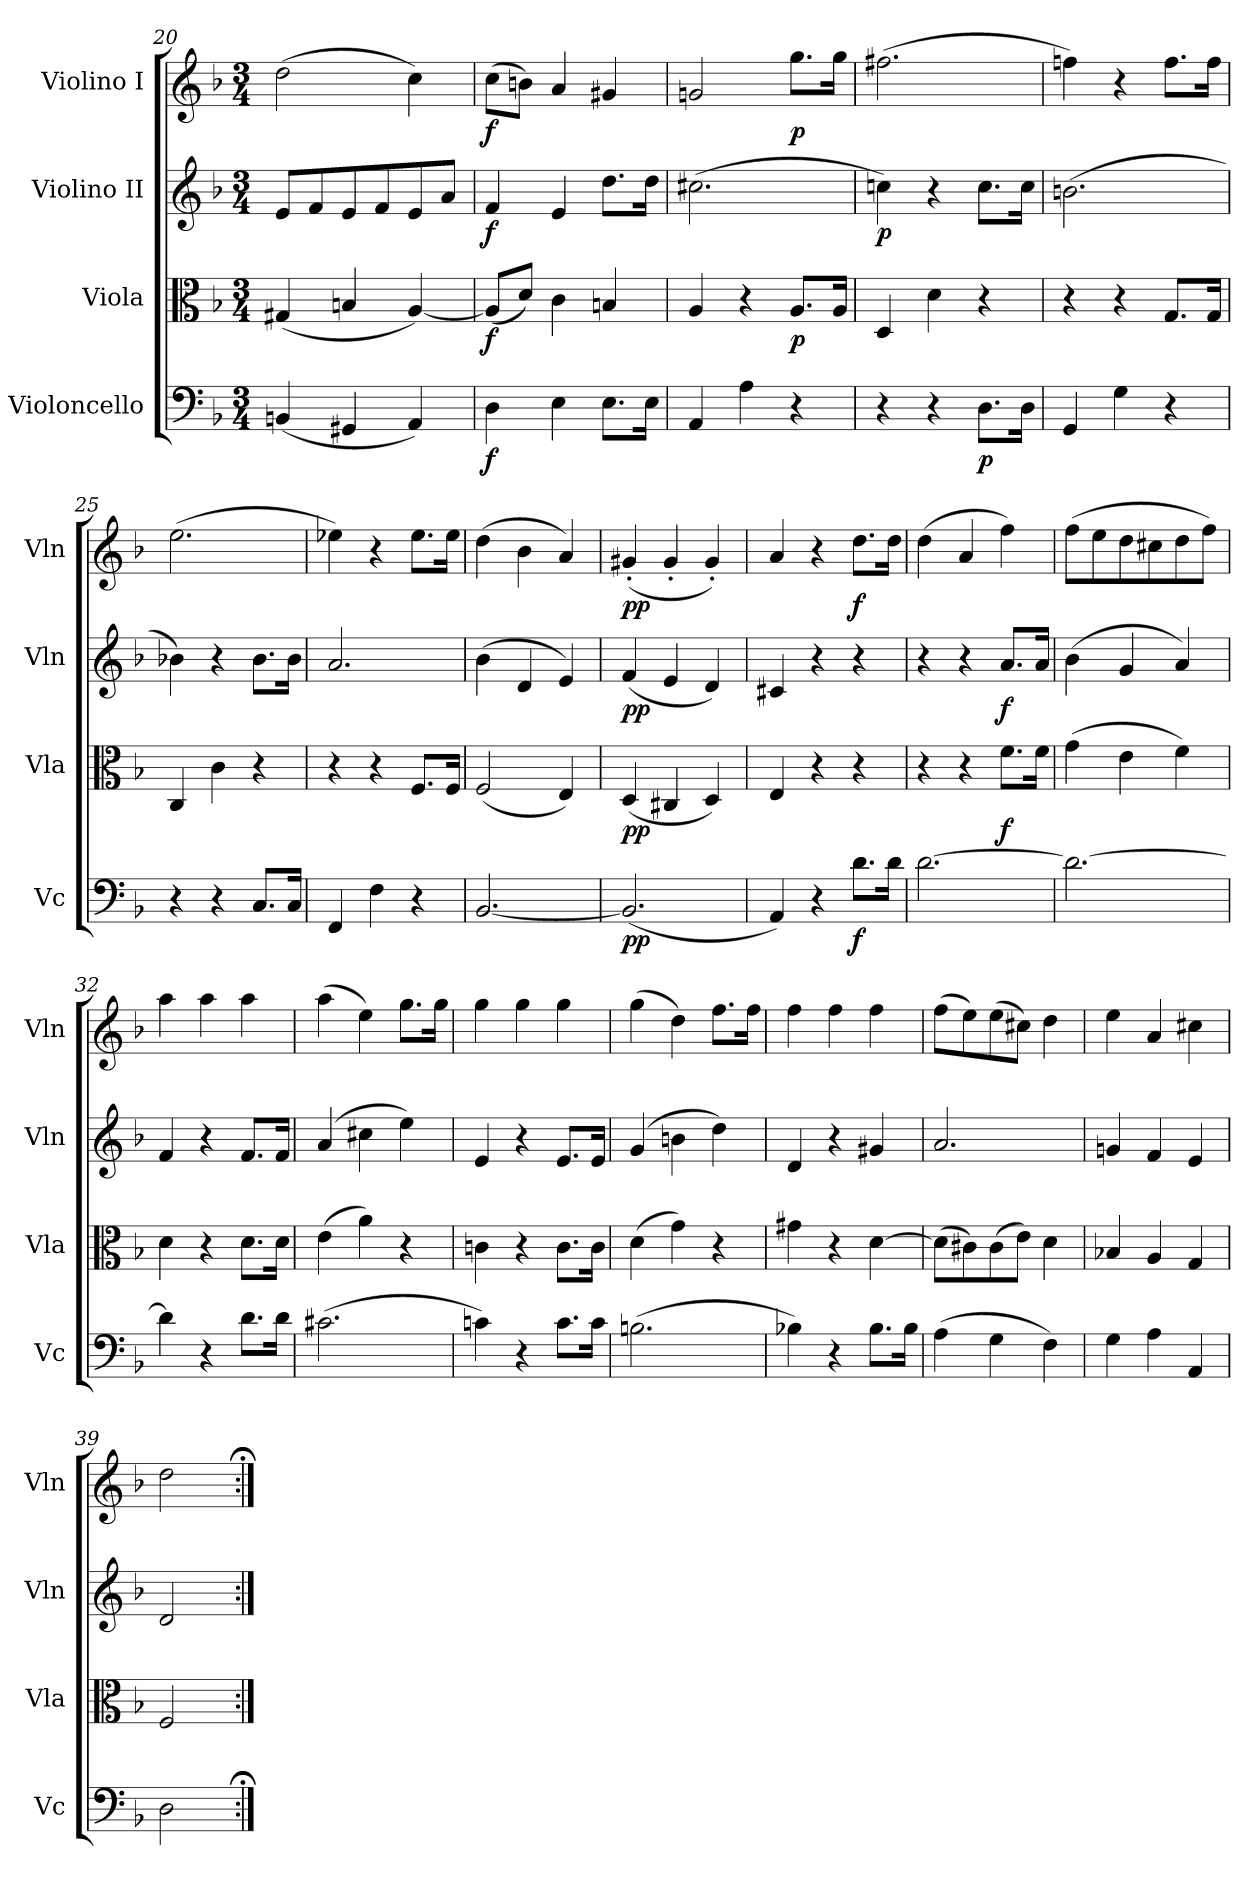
**kern	**dynam	**kern	**dynam	**kern	**dynam	**kern	**dynam
*part4	*part4	*part3	*part3	*part2	*part2	*part1	*part1
*staff4	*staff4	*staff3	*staff3	*staff2	*staff2	*staff1	*staff1
*I"Violoncello	*	*I"Viola	*	*I"Violino II	*	*I"Violino I	*
*I'Vc	*	*I'Vla	*	*I'Vln	*	*I'Vln	*
*clefF4	*	*clefC3	*	*clefG2	*	*clefG2	*
*k[b-]	*	*k[b-]	*	*k[b-]	*	*k[b-]	*
*d:	*	*d:	*	*d:	*	*d:	*
*M3/4	*	*M3/4	*	*M3/4	*	*M3/4	*
=20	=20	=20	=20	=20	=20	=20	=20
(4BBn	.	(4G#X	.	8eL	.	(2dd	.
.	.	.	.	8f	.	.	.
4GG#X	.	4Bn	.	8e	.	.	.
.	.	.	.	8f	.	.	.
4AA)	.	[4A)	.	8e	.	4cc)	.
.	.	.	.	8aJ	.	.	.
=21	=21	=21	=21	=21	=21	=21	=21
4D	f	(8AL]	f	4f	f	(8ccL	f
.	.	8dJ)	.	.	.	8bnJ)	.
4E	.	4c	.	4e	.	4a	.
8.EL	.	4Bn	.	8.ddL	.	4g#X	.
16EJk	.	.	.	16ddJk	.	.	.
=22	=22	=22	=22	=22	=22	=22	=22
4AA	.	4A	.	(2.cc#X	.	2gn	.
4A	.	4r	.	.	.	.	.
4r	.	8.AL	p	.	.	8.ggL	p
.	.	16AJk	.	.	.	16ggJk	.
=23	=23	=23	=23	=23	=23	=23	=23
4r	.	4D	.	4ccn)	p	(2.ff#X	.
4r	.	4d	.	4r	.	.	.
8.DL	p	4r	.	8.ccL	.	.	.
16DJk	.	.	.	16ccJk	.	.	.
!!LO:LB:g=z
=24	=24	=24	=24	=24	=24	=24	=24
4GG	.	4r	.	(2.bn	.	4ffn)	.
4G	.	4r	.	.	.	4r	.
4r	.	8.GL	.	.	.	8.ffL	.
.	.	16GJk	.	.	.	16ffJk	.
=25	=25	=25	=25	=25	=25	=25	=25
4r	.	4C	.	4b-X)	.	(2.ee	.
4r	.	4c	.	4r	.	.	.
8.CL	.	4r	.	8.b-L	.	.	.
16CJk	.	.	.	16b-Jk	.	.	.
=26	=26	=26	=26	=26	=26	=26	=26
4FF	.	4r	.	2.a	.	4ee-X)	.
4F	.	4r	.	.	.	4r	.
4r	.	8.FL	.	.	.	8.ee-L	.
.	.	16FJk	.	.	.	16ee-Jk	.
=27	=27	=27	=27	=27	=27	=27	=27
[2.BB-	.	(2F	.	(4b-	.	(4dd	.
.	.	.	.	4d	.	4b-	.
.	.	4E)	.	4e)	.	4a)	.
=28	=28	=28	=28	=28	=28	=28	=28
(2.BB-]	pp	(4D	pp	(4f	pp	(4g#X'	pp
.	.	4C#X	.	4e	.	4g#'	.
.	.	4D)	.	4d)	.	4g#')	.
=29	=29	=29	=29	=29	=29	=29	=29
4AA)	.	4E	.	4c#X	.	4a	.
4r	.	4r	.	4r	.	4r	.
8.dL	f	4r	.	4r	.	8.ddL	f
16dJk	.	.	.	.	.	16ddJk	.
=30	=30	=30	=30	=30	=30	=30	=30
[2.d	.	4r	.	4r	.	(4dd	.
.	.	4r	.	4r	.	4a	.
.	.	8.fL	f	8.aL	f	4ff)	.
.	.	16fJk	.	16aJk	.	.	.
=31	=31	=31	=31	=31	=31	=31	=31
2.d_	.	(4g	.	(4b-	.	(8ffL	.
.	.	.	.	.	.	8ee	.
.	.	4e	.	4g	.	8dd	.
.	.	.	.	.	.	8cc#X	.
.	.	4f)	.	4a)	.	8dd	.
.	.	.	.	.	.	8ffJ)	.
!!LO:LB:g=z
=32	=32	=32	=32	=32	=32	=32	=32
4d]	.	4d	.	4f	.	4aa	.
4r	.	4r	.	4r	.	4aa	.
8.dL	.	8.dL	.	8.fL	.	4aa	.
16dJk	.	16dJk	.	16fJk	.	.	.
=33	=33	=33	=33	=33	=33	=33	=33
(2.c#X	.	(4e	.	(4a	.	(4aa	.
.	.	4a)	.	4cc#X	.	4ee)	.
.	.	4r	.	4ee)	.	8.ggL	.
.	.	.	.	.	.	16ggJk	.
=34	=34	=34	=34	=34	=34	=34	=34
4cn)	.	4cn	.	4e	.	4gg	.
4r	.	4r	.	4r	.	4gg	.
8.cL	.	8.cL	.	8.eL	.	4gg	.
16cJk	.	16cJk	.	16eJk	.	.	.
=35	=35	=35	=35	=35	=35	=35	=35
(2.Bn	.	(4d	.	(4g	.	(4gg	.
.	.	4g)	.	4bn	.	4dd)	.
.	.	4r	.	4dd)	.	8.ffL	.
.	.	.	.	.	.	16ffJk	.
=36	=36	=36	=36	=36	=36	=36	=36
4B-X)	.	4g#X	.	4d	.	4ff	.
4r	.	4r	.	4r	.	4ff	.
8.B-L	.	[4d	.	4g#X	.	4ff	.
16B-Jk	.	.	.	.	.	.	.
=37	=37	=37	=37	=37	=37	=37	=37
(4A	.	(8dL]	.	2.a	.	(8ffL	.
.	.	8c#X)	.	.	.	8ee)	.
4G	.	(8c#	.	.	.	(8ee	.
.	.	8eJ)	.	.	.	8cc#XJ)	.
4F)	.	4d	.	.	.	4dd	.
=38	=38	=38	=38	=38	=38	=38	=38
4G	.	4B-X	.	4gn	.	4ee	.
4A	.	4A	.	4f	.	4a	.
4AA	.	4G	.	4e	.	4cc#X	.
=39	=39	=39	=39	=39	=39	=39	=39
2D	.	2F	.	2d	.	2dd	.
=:|!;	=:|!;	=:|!	=:|!;	=:|!	=:|!;	=:|!;	=:|!;
*-	*-	*-	*-	*-	*-	*-	*-
